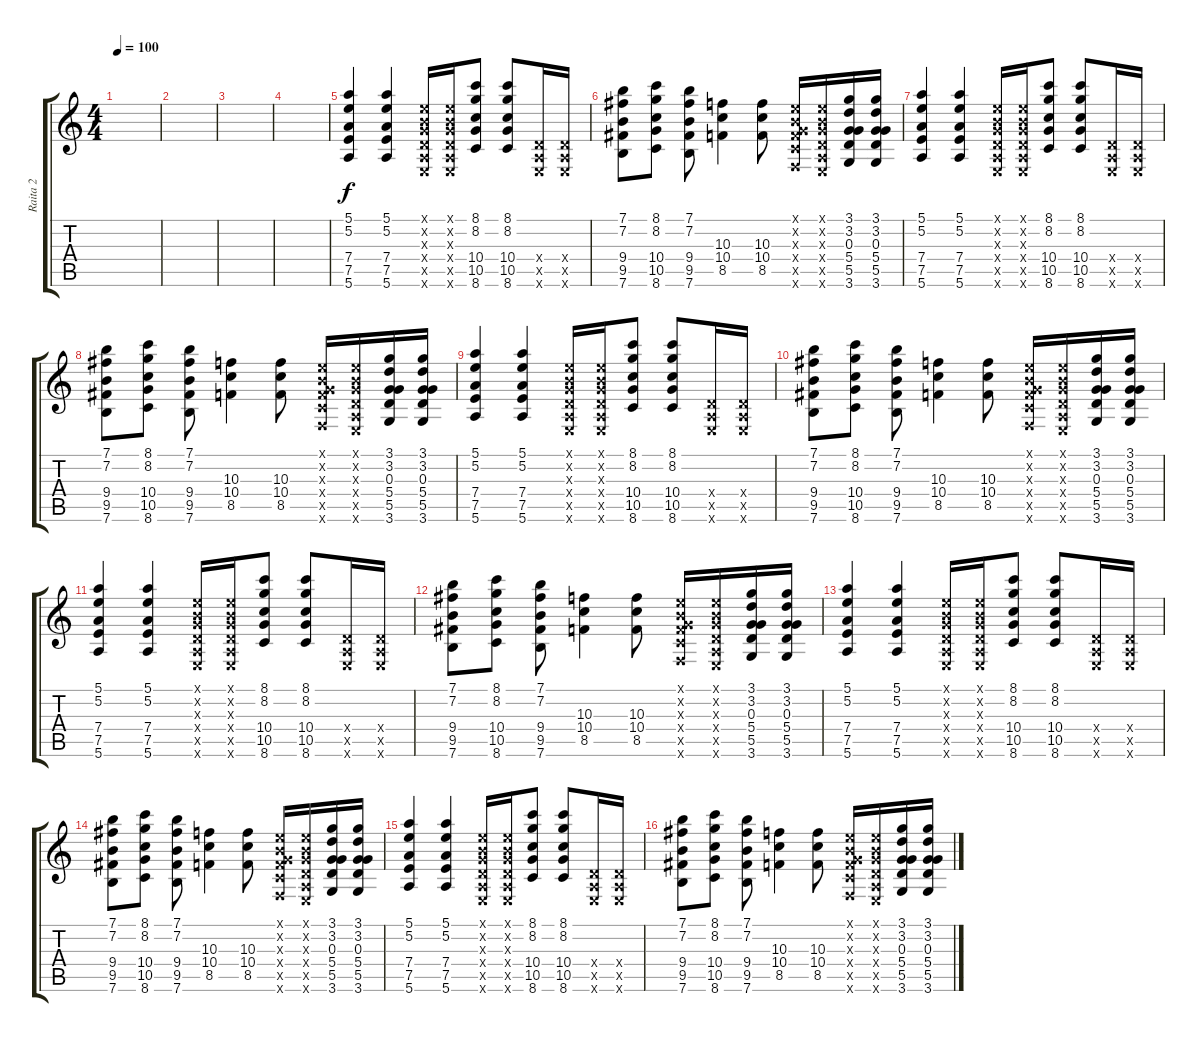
\track ("Raita 2" "Raita 2") {instrument distortionguitar}
\staff {score tabs}
\tuning (E4 B3 G3 D3 A2 E2) {hide}
\ts (4 4)
\tempo 100
\clef g2
\ks c
|
|
|
|
(5.1 5.2 7.4 7.5 5.6).4 (5.1 5.2 7.4 7.5 5.6).4 (0.1{x} 0.2{x} 0.3{x} 0.4{x} 0.5{x} 0.6{x}).16 (0.1{x} 0.2{x} 0.3{x} 0.4{x} 0.5{x} 0.6{x}).16 (8.1 8.2 10.4 10.5 8.6).8 (8.1 8.2 10.4 10.5 8.6).8 (0.4{x} 0.5{x} 0.6{x}).16 (0.4{x} 0.5{x} 0.6{x}).16 |
(7.1 7.2 9.4 9.5 7.6).8 (8.1 8.2 10.4 10.5 8.6).8 (7.1 7.2 9.4 9.5 7.6).8 (10.3 10.4 8.5).4 (10.3 10.4 8.5).8 (0.1{x} 0.2{x} 0.3{x} 3.4{x} 3.5{x} 1.6{x}).16 (0.1{x} 0.2{x} 0.3{x} 0.4{x} 0.5{x} 0.6{x}).16 (3.1 3.2 0.3 5.4 5.5 3.6).16 (3.1 3.2 0.3 5.4 5.5 3.6).16 |
(5.1 5.2 7.4 7.5 5.6).4 (5.1 5.2 7.4 7.5 5.6).4 (0.1{x} 0.2{x} 0.3{x} 0.4{x} 0.5{x} 0.6{x}).16 (0.1{x} 0.2{x} 0.3{x} 0.4{x} 0.5{x} 0.6{x}).16 (8.1 8.2 10.4 10.5 8.6).8 (8.1 8.2 10.4 10.5 8.6).8 (0.4{x} 0.5{x} 0.6{x}).16 (0.4{x} 0.5{x} 0.6{x}).16 |
(7.1 7.2 9.4 9.5 7.6).8 (8.1 8.2 10.4 10.5 8.6).8 (7.1 7.2 9.4 9.5 7.6).8 (10.3 10.4 8.5).4 (10.3 10.4 8.5).8 (0.1{x} 0.2{x} 0.3{x} 3.4{x} 3.5{x} 1.6{x}).16 (0.1{x} 0.2{x} 0.3{x} 0.4{x} 0.5{x} 0.6{x}).16 (3.1 3.2 0.3 5.4 5.5 3.6).16 (3.1 3.2 0.3 5.4 5.5 3.6).16 |
(5.1 5.2 7.4 7.5 5.6).4 (5.1 5.2 7.4 7.5 5.6).4 (0.1{x} 0.2{x} 0.3{x} 0.4{x} 0.5{x} 0.6{x}).16 (0.1{x} 0.2{x} 0.3{x} 0.4{x} 0.5{x} 0.6{x}).16 (8.1 8.2 10.4 10.5 8.6).8 (8.1 8.2 10.4 10.5 8.6).8 (0.4{x} 0.5{x} 0.6{x}).16 (0.4{x} 0.5{x} 0.6{x}).16 |
(7.1 7.2 9.4 9.5 7.6).8 (8.1 8.2 10.4 10.5 8.6).8 (7.1 7.2 9.4 9.5 7.6).8 (10.3 10.4 8.5).4 (10.3 10.4 8.5).8 (0.1{x} 0.2{x} 0.3{x} 3.4{x} 3.5{x} 1.6{x}).16 (0.1{x} 0.2{x} 0.3{x} 0.4{x} 0.5{x} 0.6{x}).16 (3.1 3.2 0.3 5.4 5.5 3.6).16 (3.1 3.2 0.3 5.4 5.5 3.6).16 |
(5.1 5.2 7.4 7.5 5.6).4 (5.1 5.2 7.4 7.5 5.6).4 (0.1{x} 0.2{x} 0.3{x} 0.4{x} 0.5{x} 0.6{x}).16 (0.1{x} 0.2{x} 0.3{x} 0.4{x} 0.5{x} 0.6{x}).16 (8.1 8.2 10.4 10.5 8.6).8 (8.1 8.2 10.4 10.5 8.6).8 (0.4{x} 0.5{x} 0.6{x}).16 (0.4{x} 0.5{x} 0.6{x}).16 |
(7.1 7.2 9.4 9.5 7.6).8 (8.1 8.2 10.4 10.5 8.6).8 (7.1 7.2 9.4 9.5 7.6).8 (10.3 10.4 8.5).4 (10.3 10.4 8.5).8 (0.1{x} 0.2{x} 0.3{x} 3.4{x} 3.5{x} 1.6{x}).16 (0.1{x} 0.2{x} 0.3{x} 0.4{x} 0.5{x} 0.6{x}).16 (3.1 3.2 0.3 5.4 5.5 3.6).16 (3.1 3.2 0.3 5.4 5.5 3.6).16 |
(5.1 5.2 7.4 7.5 5.6).4 (5.1 5.2 7.4 7.5 5.6).4 (0.1{x} 0.2{x} 0.3{x} 0.4{x} 0.5{x} 0.6{x}).16 (0.1{x} 0.2{x} 0.3{x} 0.4{x} 0.5{x} 0.6{x}).16 (8.1 8.2 10.4 10.5 8.6).8 (8.1 8.2 10.4 10.5 8.6).8 (0.4{x} 0.5{x} 0.6{x}).16 (0.4{x} 0.5{x} 0.6{x}).16 |
(7.1 7.2 9.4 9.5 7.6).8 (8.1 8.2 10.4 10.5 8.6).8 (7.1 7.2 9.4 9.5 7.6).8 (10.3 10.4 8.5).4 (10.3 10.4 8.5).8 (0.1{x} 0.2{x} 0.3{x} 3.4{x} 3.5{x} 1.6{x}).16 (0.1{x} 0.2{x} 0.3{x} 0.4{x} 0.5{x} 0.6{x}).16 (3.1 3.2 0.3 5.4 5.5 3.6).16 (3.1 3.2 0.3 5.4 5.5 3.6).16 |
(5.1 5.2 7.4 7.5 5.6).4 (5.1 5.2 7.4 7.5 5.6).4 (0.1{x} 0.2{x} 0.3{x} 0.4{x} 0.5{x} 0.6{x}).16 (0.1{x} 0.2{x} 0.3{x} 0.4{x} 0.5{x} 0.6{x}).16 (8.1 8.2 10.4 10.5 8.6).8 (8.1 8.2 10.4 10.5 8.6).8 (0.4{x} 0.5{x} 0.6{x}).16 (0.4{x} 0.5{x} 0.6{x}).16 |
(7.1 7.2 9.4 9.5 7.6).8 (8.1 8.2 10.4 10.5 8.6).8 (7.1 7.2 9.4 9.5 7.6).8 (10.3 10.4 8.5).4 (10.3 10.4 8.5).8 (0.1{x} 0.2{x} 0.3{x} 3.4{x} 3.5{x} 1.6{x}).16 (0.1{x} 0.2{x} 0.3{x} 0.4{x} 0.5{x} 0.6{x}).16 (3.1 3.2 0.3 5.4 5.5 3.6).16 (3.1 3.2 0.3 5.4 5.5 3.6).16
